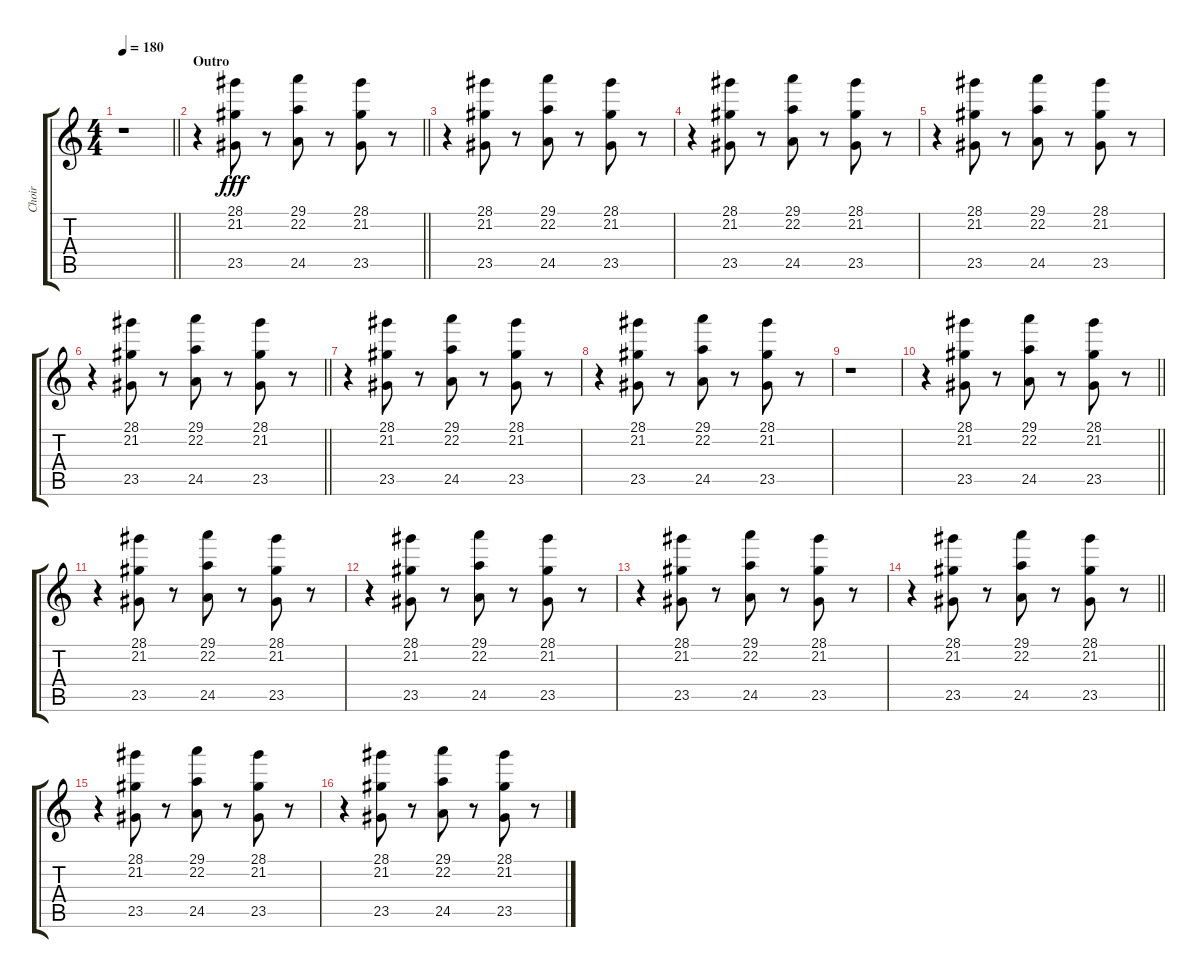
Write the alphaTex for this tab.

\track ("Choir" "Choir") {instrument choiraahs}
\staff {score tabs}
\tuning (E4 B3 G3 D3 A2 E2) {hide}
\ts (4 4)
\tempo 180
\clef g2
\barLineRight lightlight
\ks c
r.1{dy fff} |
\section ("" "Outro")
\barLineRight lightlight
r.4 (28.1 21.2 23.5).8 r.8 (29.1 22.2 24.5).8 r.8 (28.1 21.2 23.5).8 r.8 |
r.4 (28.1 21.2 23.5).8 r.8 (29.1 22.2 24.5).8 r.8 (28.1 21.2 23.5).8 r.8 |
r.4 (28.1 21.2 23.5).8 r.8 (29.1 22.2 24.5).8 r.8 (28.1 21.2 23.5).8 r.8 |
r.4 (28.1 21.2 23.5).8 r.8 (29.1 22.2 24.5).8 r.8 (28.1 21.2 23.5).8 r.8 |
\barLineRight lightlight
r.4 (28.1 21.2 23.5).8 r.8 (29.1 22.2 24.5).8 r.8 (28.1 21.2 23.5).8 r.8 |
r.4 (28.1 21.2 23.5).8 r.8 (29.1 22.2 24.5).8 r.8 (28.1 21.2 23.5).8 r.8 |
r.4 (28.1 21.2 23.5).8 r.8 (29.1 22.2 24.5).8 r.8 (28.1 21.2 23.5).8 r.8 |
r.1 |
\barLineRight lightlight
r.4 (28.1 21.2 23.5).8 r.8 (29.1 22.2 24.5).8 r.8 (28.1 21.2 23.5).8 r.8 |
r.4 (28.1 21.2 23.5).8 r.8 (29.1 22.2 24.5).8 r.8 (28.1 21.2 23.5).8 r.8 |
r.4 (28.1 21.2 23.5).8 r.8 (29.1 22.2 24.5).8 r.8 (28.1 21.2 23.5).8 r.8 |
r.4 (28.1 21.2 23.5).8 r.8 (29.1 22.2 24.5).8 r.8 (28.1 21.2 23.5).8 r.8 |
\barLineRight lightlight
r.4 (28.1 21.2 23.5).8 r.8 (29.1 22.2 24.5).8 r.8 (28.1 21.2 23.5).8 r.8 |
r.4 (28.1 21.2 23.5).8 r.8 (29.1 22.2 24.5).8 r.8 (28.1 21.2 23.5).8 r.8 |
r.4 (28.1 21.2 23.5).8 r.8 (29.1 22.2 24.5).8 r.8 (28.1 21.2 23.5).8 r.8
